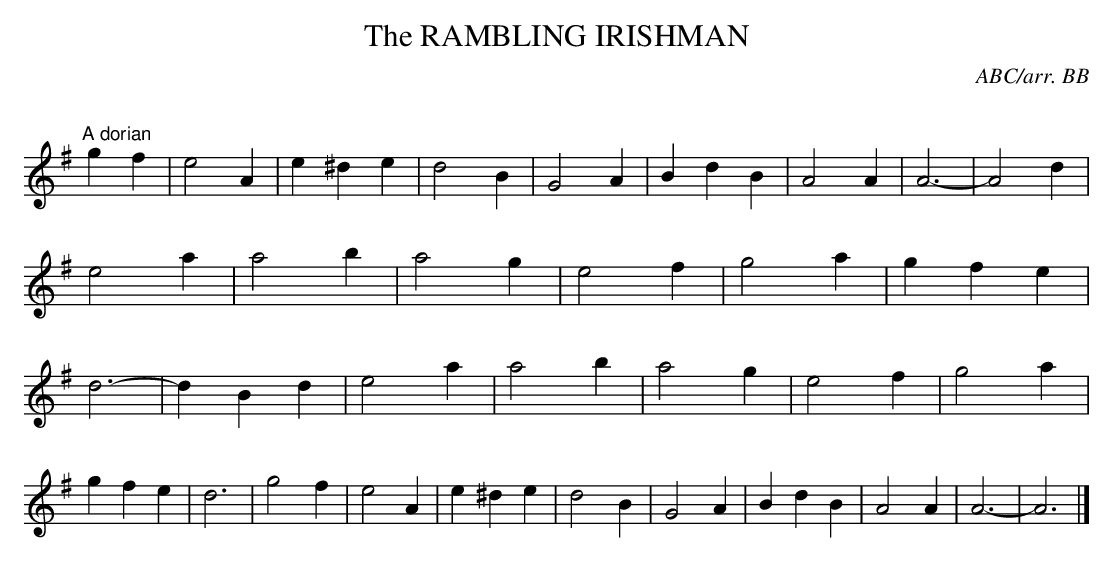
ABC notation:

X:1
T:RAMBLING IRISHMAN, The\
C:ABC/arr. BB\
Q:160\
L:1/4\
M:3/4\
K:G\
"^A dorian"\
gf|e2A|e^de|d2B|G2A|BdB|A2A|A3-|A2d|\
e2a|a2b|a2g|e2f|g2a|gfe|d3-|dBd|\
e2a|a2b|a2g|e2f|g2a|gfe|d3|g2f|\
e2A|e^de|d2B|G2A|BdB|A2A|A3-|A3|]\
\
\
